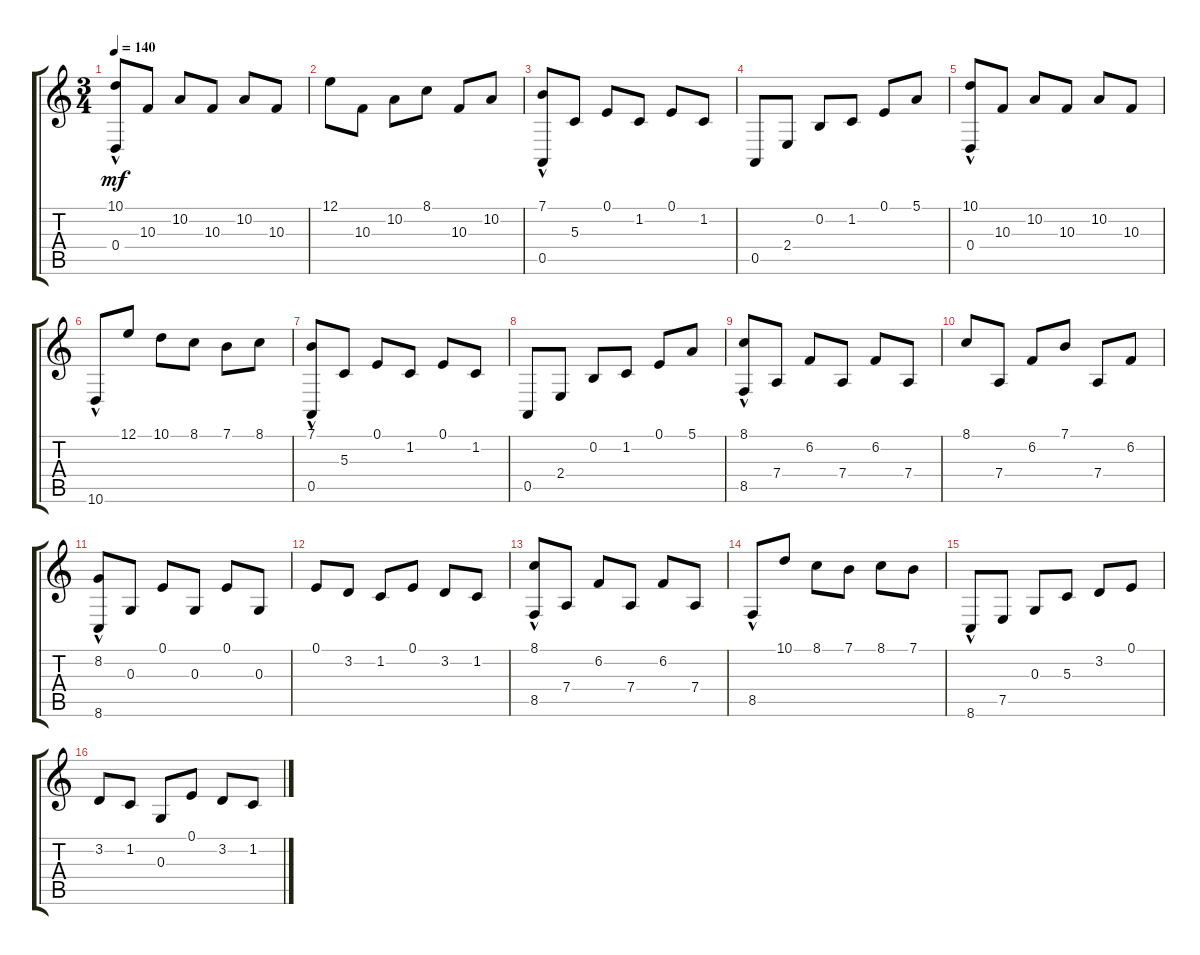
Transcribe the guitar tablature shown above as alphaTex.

\track "" {instrument harmonica}
\staff {score tabs}
\tuning (E4 B3 G3 D3 A2 E2) {hide}
\ts (3 4)
\tempo 140
\clef g2
\ks c
(10.1 0.4{hac}).8{dy mf} 10.3.8 10.2.8 10.3.8 10.2.8 10.3.8 |
12.1.8 10.3.8 10.2.8 8.1.8 10.3.8 10.2.8 |
(7.1 0.5{hac}).8 5.3.8 0.1.8 1.2.8 0.1.8 1.2.8 |
0.5.8 2.4.8 0.2.8 1.2.8 0.1.8 5.1.8 |
(10.1 0.4{hac}).8 10.3.8 10.2.8 10.3.8 10.2.8 10.3.8 |
10.6{hac}.8 12.1.8 10.1.8 8.1.8 7.1.8 8.1.8 |
(7.1 0.5{hac}).8 5.3.8 0.1.8 1.2.8 0.1.8 1.2.8 |
0.5.8 2.4.8 0.2.8 1.2.8 0.1.8 5.1.8 |
(8.1 8.5{hac}).8 7.4.8 6.2.8 7.4.8 6.2.8 7.4.8 |
8.1.8 7.4.8 6.2.8 7.1.8 7.4.8 6.2.8 |
(8.2 8.6{hac}).8 0.3.8 0.1.8 0.3.8 0.1.8 0.3.8 |
0.1.8 3.2.8 1.2.8 0.1.8 3.2.8 1.2.8 |
(8.1 8.5{hac}).8 7.4.8 6.2.8 7.4.8 6.2.8 7.4.8 |
8.5{hac}.8 10.1.8 8.1.8 7.1.8 8.1.8 7.1.8 |
8.6{hac}.8 7.5.8 0.3.8 5.3.8 3.2.8 0.1.8 |
3.2.8 1.2.8 0.3.8 0.1.8 3.2.8 1.2.8
